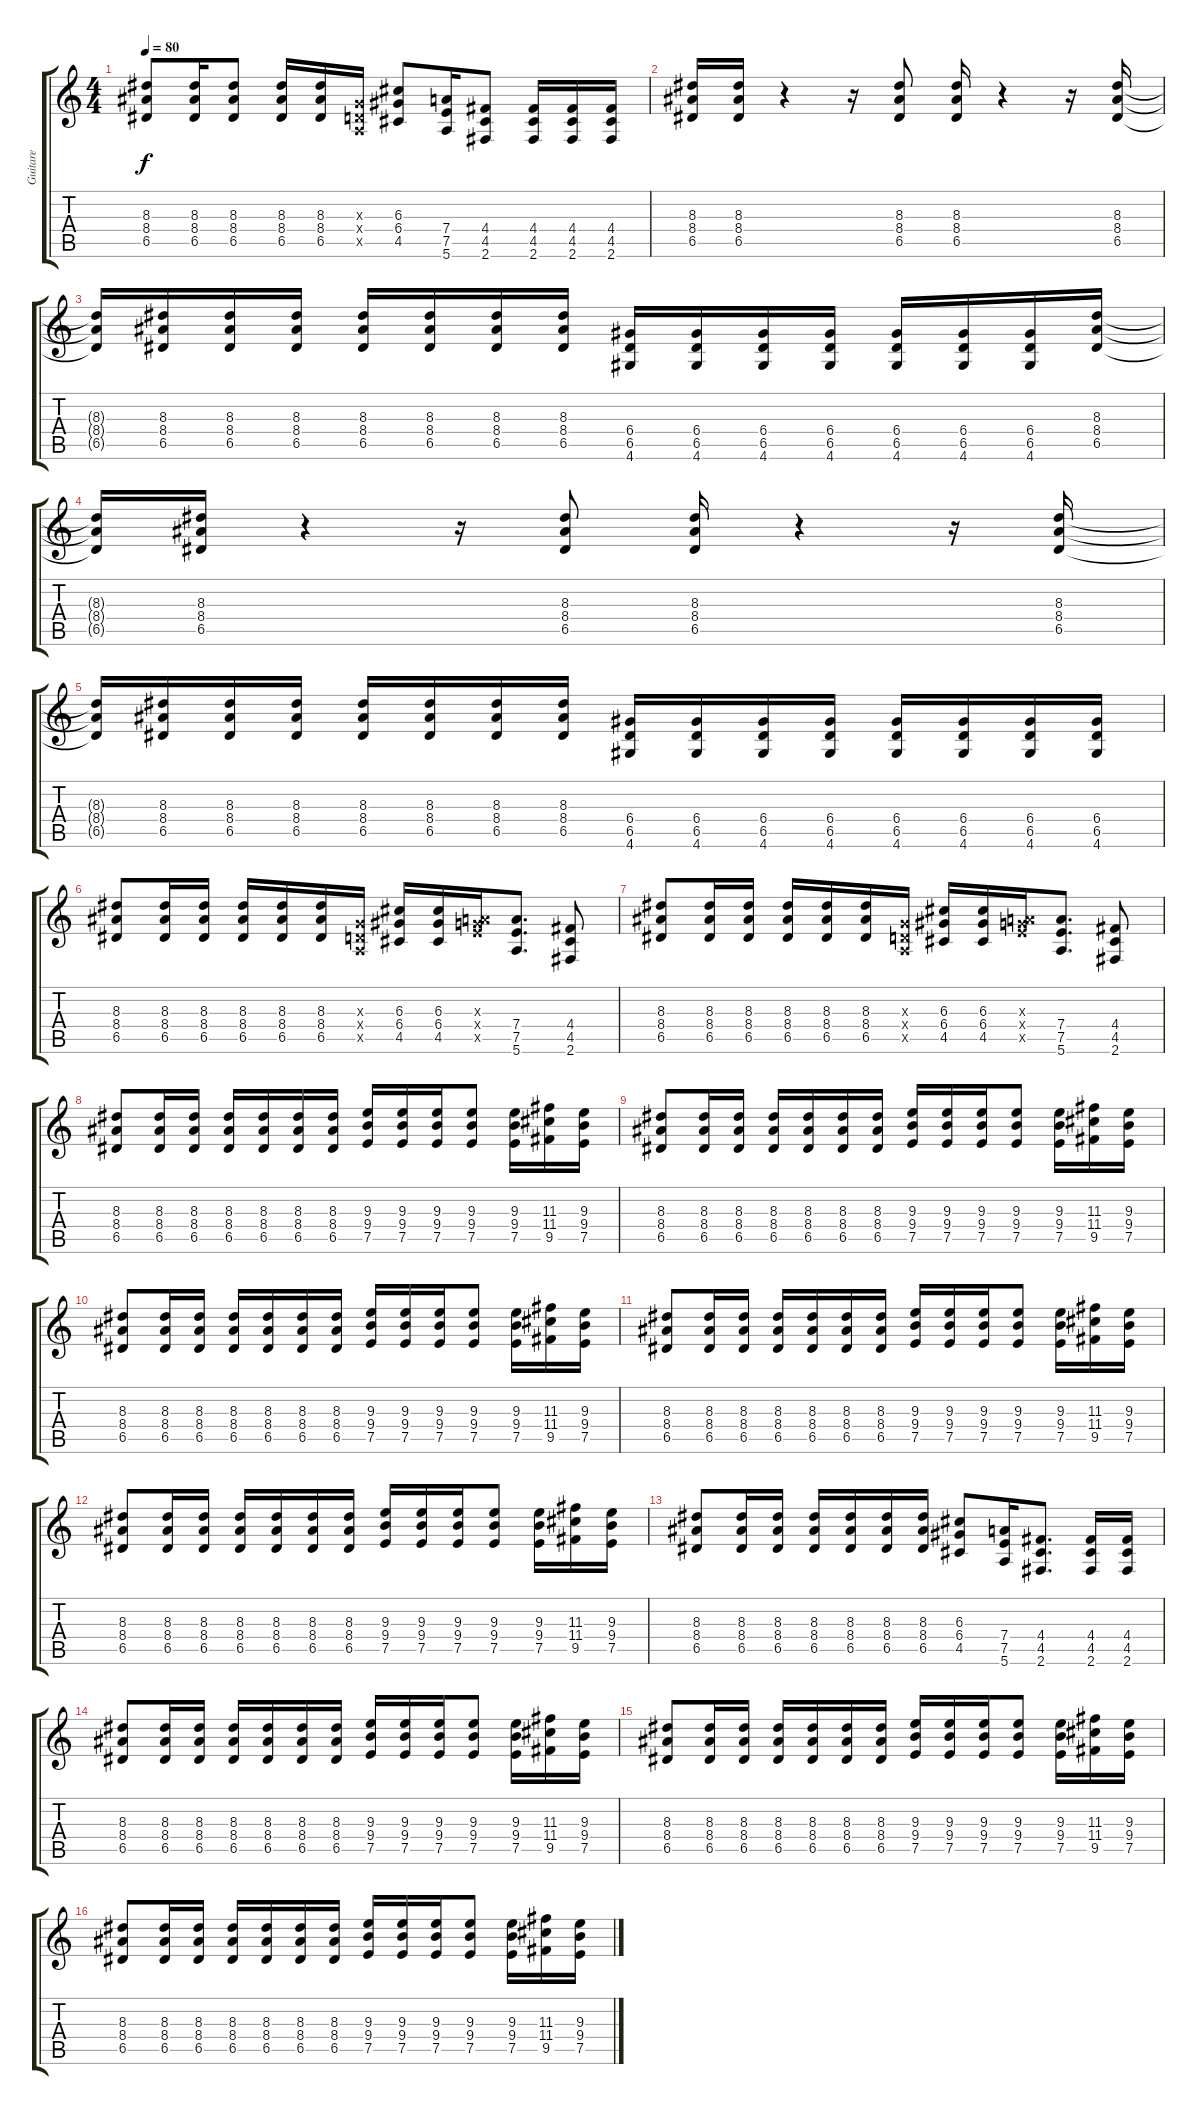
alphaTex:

\track ("Guitare" "Guitare") {mute instrument distortionguitar}
\staff {score tabs}
\tuning (E4 B3 G3 D3 A2 E2) {hide}
\ts (4 4)
\tempo 80
\clef g2
\ks c
(8.3 8.4 6.5).8{dy f} (8.3 8.4 6.5).16 (8.3 8.4 6.5).8 (8.3 8.4 6.5).16 (8.3 8.4 6.5).16 (0.3{x} 0.4{x} 0.5{x}).16 (6.3 6.4 4.5).8 (7.4 7.5 5.6).16 (4.4 4.5 2.6).8 (4.4 4.5 2.6).16 (4.4 4.5 2.6).16 (4.4 4.5 2.6).16 |
(8.3 8.4 6.5).16 (8.3 8.4 6.5).16 r.4 r.16 (8.3 8.4 6.5).8 (8.3 8.4 6.5).16 r.4 r.16 (8.3 8.4 6.5).16 |
(8.3{t} 8.4{t} 6.5{t}).16 (8.3 8.4 6.5).16 (8.3 8.4 6.5).16 (8.3 8.4 6.5).16 (8.3 8.4 6.5).16 (8.3 8.4 6.5).16 (8.3 8.4 6.5).16 (8.3 8.4 6.5).16 (6.4 6.5 4.6).16 (6.4 6.5 4.6).16 (6.4 6.5 4.6).16 (6.4 6.5 4.6).16 (6.4 6.5 4.6).16 (6.4 6.5 4.6).16 (6.4 6.5 4.6).16 (8.3 8.4 6.5).16 |
(8.3{t} 8.4{t} 6.5{t}).16 (8.3 8.4 6.5).16 r.4 r.16 (8.3 8.4 6.5).8 (8.3 8.4 6.5).16 r.4 r.16 (8.3 8.4 6.5).16 |
(8.3{t} 8.4{t} 6.5{t}).16 (8.3 8.4 6.5).16 (8.3 8.4 6.5).16 (8.3 8.4 6.5).16 (8.3 8.4 6.5).16 (8.3 8.4 6.5).16 (8.3 8.4 6.5).16 (8.3 8.4 6.5).16 (6.4 6.5 4.6).16 (6.4 6.5 4.6).16 (6.4 6.5 4.6).16 (6.4 6.5 4.6).16 (6.4 6.5 4.6).16 (6.4 6.5 4.6).16 (6.4 6.5 4.6).16 (6.4 6.5 4.6).16 |
(8.3 8.4 6.5).8 (8.3 8.4 6.5).16 (8.3 8.4 6.5).16 (8.3 8.4 6.5).16 (8.3 8.4 6.5).16 (8.3 8.4 6.5).16 (0.3{x} 0.4{x} 0.5{x}).16 (6.3 6.4 4.5).16 (6.3 6.4 4.5).16 (0.3{x} 7.4{x} 7.5{x}).16 (7.4 7.5 5.6).8{d} (4.4 4.5 2.6).8 |
(8.3 8.4 6.5).8 (8.3 8.4 6.5).16 (8.3 8.4 6.5).16 (8.3 8.4 6.5).16 (8.3 8.4 6.5).16 (8.3 8.4 6.5).16 (0.3{x} 0.4{x} 0.5{x}).16 (6.3 6.4 4.5).16 (6.3 6.4 4.5).16 (0.3{x} 7.4{x} 7.5{x}).16 (7.4 7.5 5.6).8{d} (4.4 4.5 2.6).8 |
(8.3 8.4 6.5).8 (8.3 8.4 6.5).16 (8.3 8.4 6.5).16 (8.3 8.4 6.5).16 (8.3 8.4 6.5).16 (8.3 8.4 6.5).16 (8.3 8.4 6.5).16 (9.3 9.4 7.5).16 (9.3 9.4 7.5).16 (9.3 9.4 7.5).16 (9.3 9.4 7.5).8 (9.3 9.4 7.5).16 (11.3 11.4 9.5).16 (9.3 9.4 7.5).16 |
(8.3 8.4 6.5).8 (8.3 8.4 6.5).16 (8.3 8.4 6.5).16 (8.3 8.4 6.5).16 (8.3 8.4 6.5).16 (8.3 8.4 6.5).16 (8.3 8.4 6.5).16 (9.3 9.4 7.5).16 (9.3 9.4 7.5).16 (9.3 9.4 7.5).16 (9.3 9.4 7.5).8 (9.3 9.4 7.5).16 (11.3 11.4 9.5).16 (9.3 9.4 7.5).16 |
(8.3 8.4 6.5).8 (8.3 8.4 6.5).16 (8.3 8.4 6.5).16 (8.3 8.4 6.5).16 (8.3 8.4 6.5).16 (8.3 8.4 6.5).16 (8.3 8.4 6.5).16 (9.3 9.4 7.5).16 (9.3 9.4 7.5).16 (9.3 9.4 7.5).16 (9.3 9.4 7.5).8 (9.3 9.4 7.5).16 (11.3 11.4 9.5).16 (9.3 9.4 7.5).16 |
(8.3 8.4 6.5).8 (8.3 8.4 6.5).16 (8.3 8.4 6.5).16 (8.3 8.4 6.5).16 (8.3 8.4 6.5).16 (8.3 8.4 6.5).16 (8.3 8.4 6.5).16 (9.3 9.4 7.5).16 (9.3 9.4 7.5).16 (9.3 9.4 7.5).16 (9.3 9.4 7.5).8 (9.3 9.4 7.5).16 (11.3 11.4 9.5).16 (9.3 9.4 7.5).16 |
(8.3 8.4 6.5).8 (8.3 8.4 6.5).16 (8.3 8.4 6.5).16 (8.3 8.4 6.5).16 (8.3 8.4 6.5).16 (8.3 8.4 6.5).16 (8.3 8.4 6.5).16 (9.3 9.4 7.5).16 (9.3 9.4 7.5).16 (9.3 9.4 7.5).16 (9.3 9.4 7.5).8 (9.3 9.4 7.5).16 (11.3 11.4 9.5).16 (9.3 9.4 7.5).16 |
(8.3 8.4 6.5).8 (8.3 8.4 6.5).16 (8.3 8.4 6.5).16 (8.3 8.4 6.5).16 (8.3 8.4 6.5).16 (8.3 8.4 6.5).16 (8.3 8.4 6.5).16 (6.3 6.4 4.5).8 (7.4 7.5 5.6).16 (4.4 4.5 2.6).8{d} (4.4 4.5 2.6).16 (4.4 4.5 2.6).16 |
(8.3 8.4 6.5).8 (8.3 8.4 6.5).16 (8.3 8.4 6.5).16 (8.3 8.4 6.5).16 (8.3 8.4 6.5).16 (8.3 8.4 6.5).16 (8.3 8.4 6.5).16 (9.3 9.4 7.5).16 (9.3 9.4 7.5).16 (9.3 9.4 7.5).16 (9.3 9.4 7.5).8 (9.3 9.4 7.5).16 (11.3 11.4 9.5).16 (9.3 9.4 7.5).16 |
(8.3 8.4 6.5).8 (8.3 8.4 6.5).16 (8.3 8.4 6.5).16 (8.3 8.4 6.5).16 (8.3 8.4 6.5).16 (8.3 8.4 6.5).16 (8.3 8.4 6.5).16 (9.3 9.4 7.5).16 (9.3 9.4 7.5).16 (9.3 9.4 7.5).16 (9.3 9.4 7.5).8 (9.3 9.4 7.5).16 (11.3 11.4 9.5).16 (9.3 9.4 7.5).16 |
(8.3 8.4 6.5).8 (8.3 8.4 6.5).16 (8.3 8.4 6.5).16 (8.3 8.4 6.5).16 (8.3 8.4 6.5).16 (8.3 8.4 6.5).16 (8.3 8.4 6.5).16 (9.3 9.4 7.5).16 (9.3 9.4 7.5).16 (9.3 9.4 7.5).16 (9.3 9.4 7.5).8 (9.3 9.4 7.5).16 (11.3 11.4 9.5).16 (9.3 9.4 7.5).16
